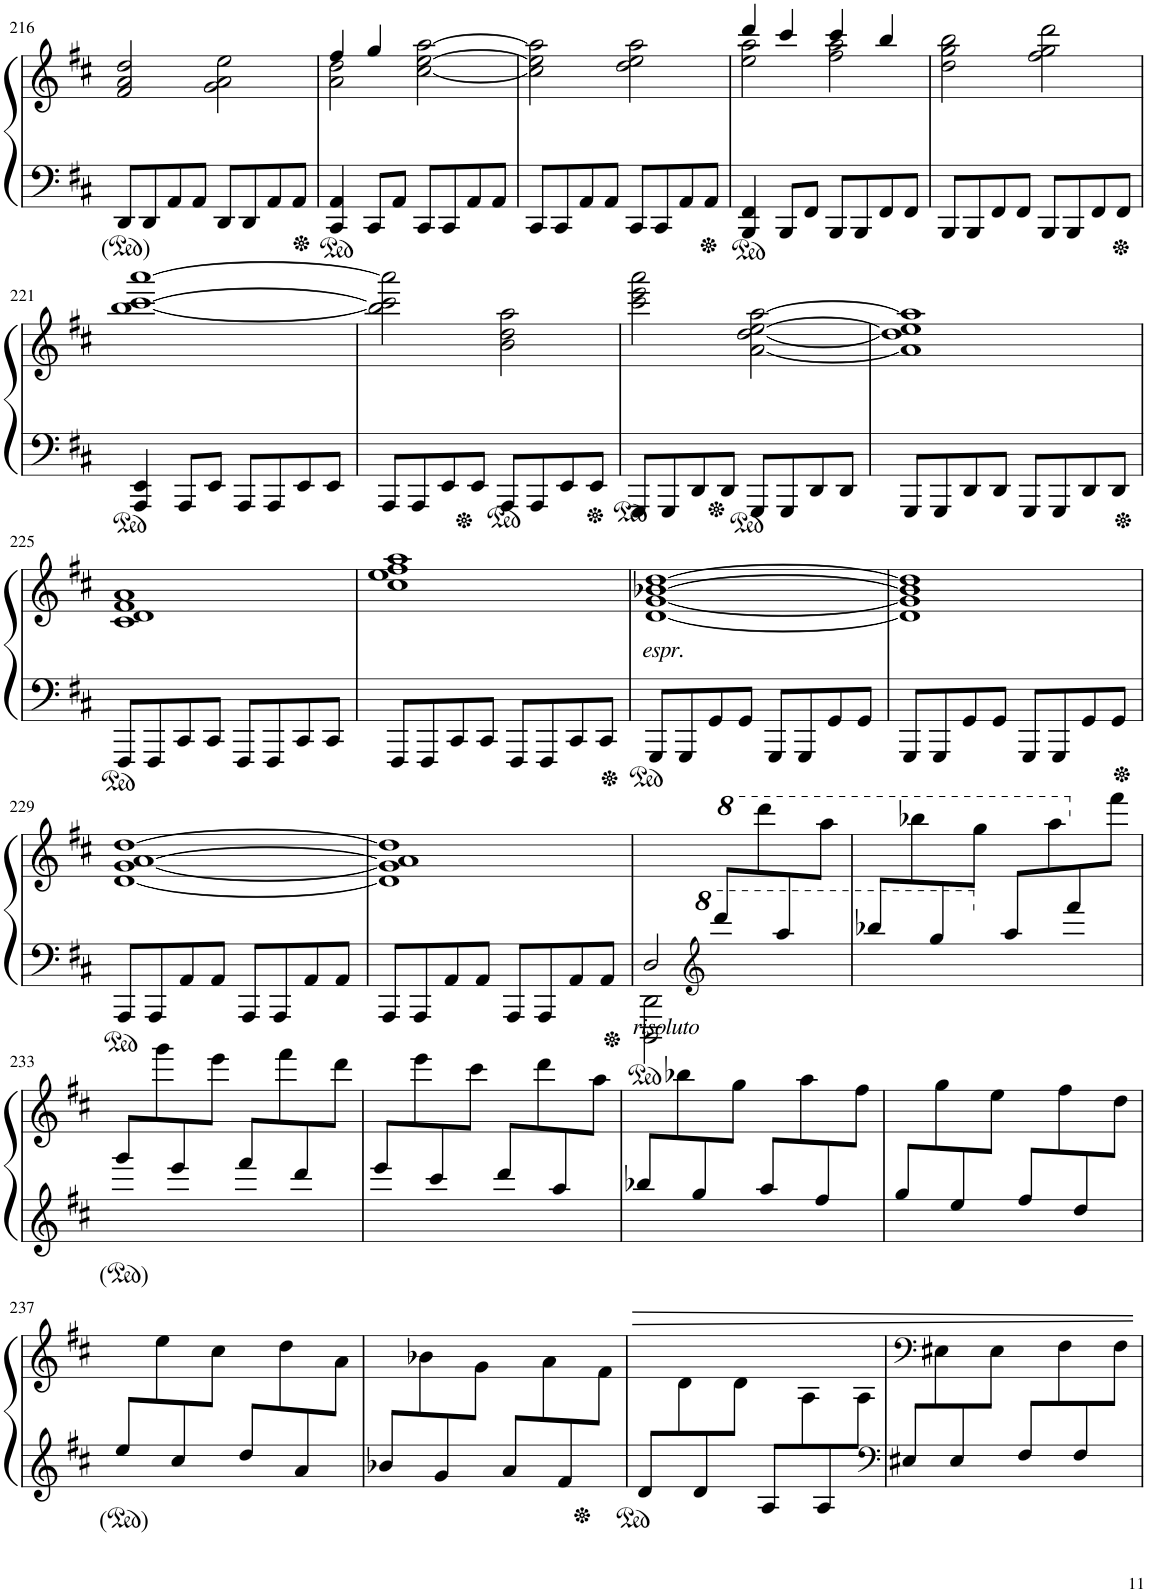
**kern	**kern
*part1	*part1
*staff2	*staff1
*I"ピアノ	*
!!LO:PB:g=z
*clefF4	*clefG2
*k[f#c#]	*k[f#c#]
*M2/2	*M2/2
*met(c|)	*met(c|)
=216	=216
8DD/L	2f#/ 2a/ 2dd/
8DD/	.
8AA/	.
8AA/J	.
8DD/L	2g\ 2a\ 2ee\
8DD/	.
8AA/	.
8AA/J	.
=217	=217
*	*^
4CC#/ 4AA/	4ff#/	2a\ 2dd\
8CC#/L	4gg/	.
8AA/J	.	.
8CC#/L	[<2cc#\ [>2ee\ [>2aa\	2ryy
8CC#/	.	.
8AA/	.	.
8AA/J	.	.
*	*v	*v
=218	=218
8CC#/L	2cc#\] 2ee\] 2aa\]
8CC#/	.
8AA/	.
8AA/J	.
8CC#/L	2dd\ 2ee\ 2aa\
8CC#/	.
8AA/	.
8AA/J	.
=219	=219
*	*^
4BBB/ 4FF#/	4ddd/	2ee\ 2aa\
8BBB/L	4ccc#/	.
8FF#/J	.	.
8BBB/L	4ccc#/	2ff#\ 2aa\
8BBB/	.	.
8FF#/	4bb/	.
8FF#/J	.	.
*	*v	*v
=220	=220
8BBB/L	2dd\ 2gg\ 2bb\
8BBB/	.
8FF#/	.
8FF#/J	.
8BBB/L	2ff#\ 2gg\ 2ddd\
8BBB/	.
8FF#/	.
8FF#/J	.
!!LO:LB:g=z
=221	=221
4AAA/ 4EE/	[1bb [1ccc# [1aaa
8AAA/L	.
8EE/J	.
8AAA/L	.
8AAA/	.
8EE/	.
8EE/J	.
=222	=222
8AAA/L	2bb\] 2ccc#\] 2aaa\]
8AAA/	.
8EE/	.
8EE/J	.
8AAA/L	2b\ 2dd\ 2aa\
8AAA/	.
8EE/	.
8EE/J	.
=223	=223
8GGG/L	2ccc#\ 2eee\ 2aaa\
8GGG/	.
8DD/	.
8DD/J	.
8GGG/L	[2a\ [2dd\ [2ee\ [2aa\
8GGG/	.
8DD/	.
8DD/J	.
=224	=224
8GGG/L	1a] 1dd] 1ee] 1aa]
8GGG/	.
8DD/	.
8DD/J	.
8GGG/L	.
8GGG/	.
8DD/	.
8DD/J	.
!!LO:LB:g=z
=225	=225
8FFF#/L	1c# 1d 1f# 1a
8FFF#/	.
8CC#/	.
8CC#/J	.
8FFF#/L	.
8FFF#/	.
8CC#/	.
8CC#/J	.
=226	=226
8FFF#/L	1cc# 1ee 1ff# 1aa
8FFF#/	.
8CC#/	.
8CC#/J	.
8FFF#/L	.
8FFF#/	.
8CC#/	.
8CC#/J	.
=227	=227
!	!LO:TX:b:i:t=espr.
8GGG/L	[1d [1g [1b-X [1dd
8GGG/	.
8GG/	.
8GG/J	.
8GGG/L	.
8GGG/	.
8GG/	.
8GG/J	.
=228	=228
8GGG/L	1d] 1g] 1b-] 1dd]
8GGG/	.
8GG/	.
8GG/J	.
8GGG/L	.
8GGG/	.
8GG/	.
8GG/J	.
!!LO:LB:g=z
=229	=229
8AAA/L	[1d [1g [1a [1dd
8AAA/	.
8AA/	.
8AA/J	.
8AAA/L	.
8AAA/	.
8AA/	.
8AA/J	.
=230	=230
8AAA/L	1d] 1g] 1a] 1dd]
8AAA/	.
8AA/	.
8AA/J	.
8AAA/L	.
8AAA/	.
8AA/	.
8AA/J	.
=231	=231
*^	*
!LO:TX:b:i:t=risoluto	!	!
2D/	2DDD\ 2DD\	8ryy
*clefG2	*	*
*8va	*	*
*8va	*	*
8dddd/L	2ryy	.
8ryy	.	8dddd\
8aaa/	.	8ryy
8ryy	.	8aaa\J
=232	=232	=232
8bbb-X/L	2ryy	8ryy
8ryy	.	8bbb-X\
8ggg/	.	8ryy
8ryy	.	8ggg\J
*X8va	*	*
8aaa/L	2ryy	8ryy
8ryy	.	8aaa\
*	*	*X8va
8fff#/	.	8ryy
8ryy	.	8fff#\J
!!LO:LB:g=z
=233	=233	=233
8ggg/L	2ryy	8ryy
8ryy	.	8ggg\
8eee/	.	8ryy
8ryy	.	8eee\J
8fff#/L	2ryy	8ryy
8ryy	.	8fff#\
8ddd/	.	8ryy
8ryy	.	8ddd\J
=234	=234	=234
8eee/L	2ryy	8ryy
8ryy	.	8eee\
8ccc#/	.	8ryy
8ryy	.	8ccc#\J
8ddd/L	2ryy	8ryy
8ryy	.	8ddd\
8aa/	.	8ryy
8ryy	.	8aa\J
*v	*v	*
=235	=235
*	*^
8bb-X/L	1ryy	8ryy
8ryy	.	8bb-X\
8gg/	.	8ryy
8ryy	.	8gg\J
8aa/L	.	8ryy
8ryy	.	8aa\
8ff#/	.	8ryy
8ryy	.	8ff#\J
=236	=236	=236
8gg/L	1ryy	8ryy
8ryy	.	8gg\
8ee/	.	8ryy
8ryy	.	8ee\J
8ff#/L	.	8ryy
8ryy	.	8ff#\
8dd/	.	8ryy
8ryy	.	8dd\J
!!LO:LB:g=z	!!
=237	=237	=237
8ee/L	1ryy	8ryy
8ryy	.	8ee\
8cc#/	.	8ryy
8ryy	.	8cc#\J
8dd/L	.	8ryy
8ryy	.	8dd\
8a/	.	8ryy
8ryy	.	8a\J
=238	=238	=238
8b-X/L	1ryy	8ryy
8ryy	.	8b-X\
8g/	.	8ryy
8ryy	.	8g\J
8a/L	.	8ryy
8ryy	.	8a\
8f#/	.	8ryy
8ryy	.	8f#\J
=239	=239	=239
8d/L	1ryy	8ryy
8ryy	.	8d\
8d/	.	8ryy
8ryy	.	8d\J
8A/L	.	8ryy
8ryy	.	8A\
8A/	.	8ryy
8ryy	.	8A\J
=240	=240	=240
*clefF4	*	*
8E#X/L	8ryy	8ryy
*	*clefF4	*
8ryy	8ryy	8E#X\
8E#/	4ryy	8ryy
8ryy	.	8E#\J
8F#/L	2ryy	8ryy
8ryy	.	8F#\
8F#/	.	8ryy
8ryy	.	8F#\J
*	*v	*v
=	=
*-	*-
